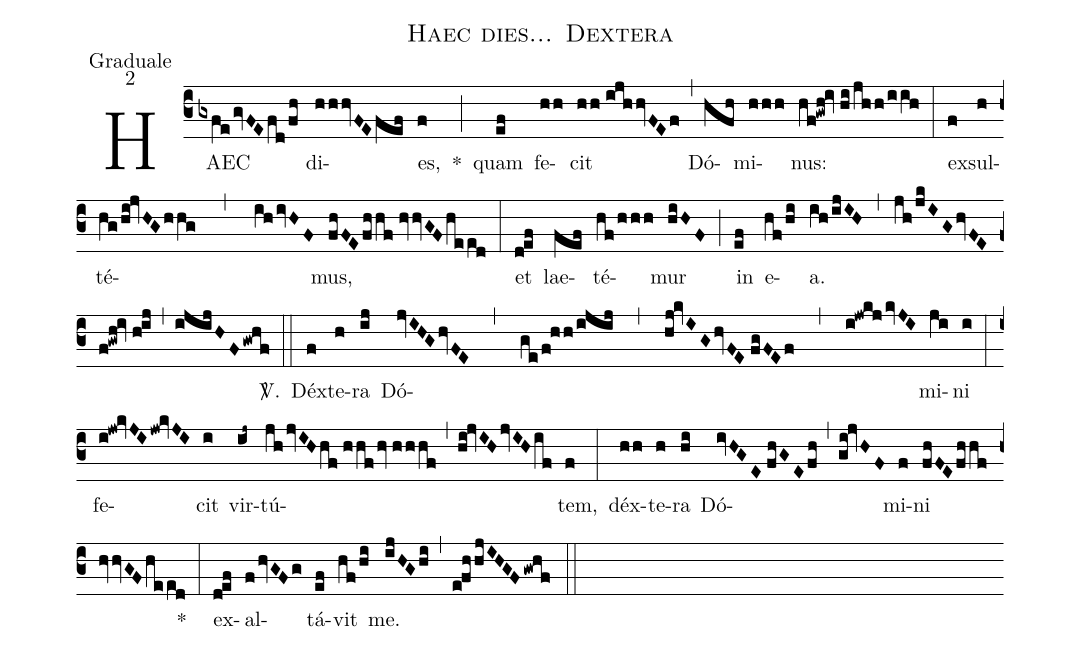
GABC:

name:Haec dies... Dextera;
office-part:Graduale;
mode:2;
%%
(c3) HAEC(gxfe/gvFEfd/fh) di(hhhvFE/fef)es,(f) *(;) quam(ef) fe(hh)cit(hh//ijhhvFEf) (,) Dó(hfh)mi(hhh)nus:(hf!gwh!iv//hi/jhh/iih) (:) ex(f)sul(h)té(hg/hi!jvHG/hhg , ih/ivHF)mus,(fhFE/fhhf//hvvGF/heed) (:) et(d!ef) lae(fef)té(hf/hhh)mur(hiHF) (;) in(ef) e(hf/hi)a.(ih/ijIH,jh/jkIG/hvFE//f!gwh!iv//h!ij) (,) (ijijHF/gwhf) <sp>V/</sp>.(::) Déx(f)te(h)ra(ij) Dó(jvIHGhvFE , ge/f!hh/ijij , hj!kvIGhvFE//fgFEf , i!jwkj/kvJI)mi(ji)ni(i) (:) fe(i!jw!kvJI/jw!kvJI)cit(i) vir(ij~)tú(jh/jvIH/hf//hhf/hv//hhhf,hi!jvIH/jvIH/if)tem,(f) (:) déx(hh)te(h)ra(hi) Dó(ivHGE//fhGE/fh,gi!jvHF)mi(f)ni(fhFE/fhhf//hvvGF/heed) *(:) ex(d!ef)al(fhvGFg)tá(ef)vit(hf/hi) me.(ijHG/hi) (,) (e!fh/hjIHGF/gwhf) (::)
